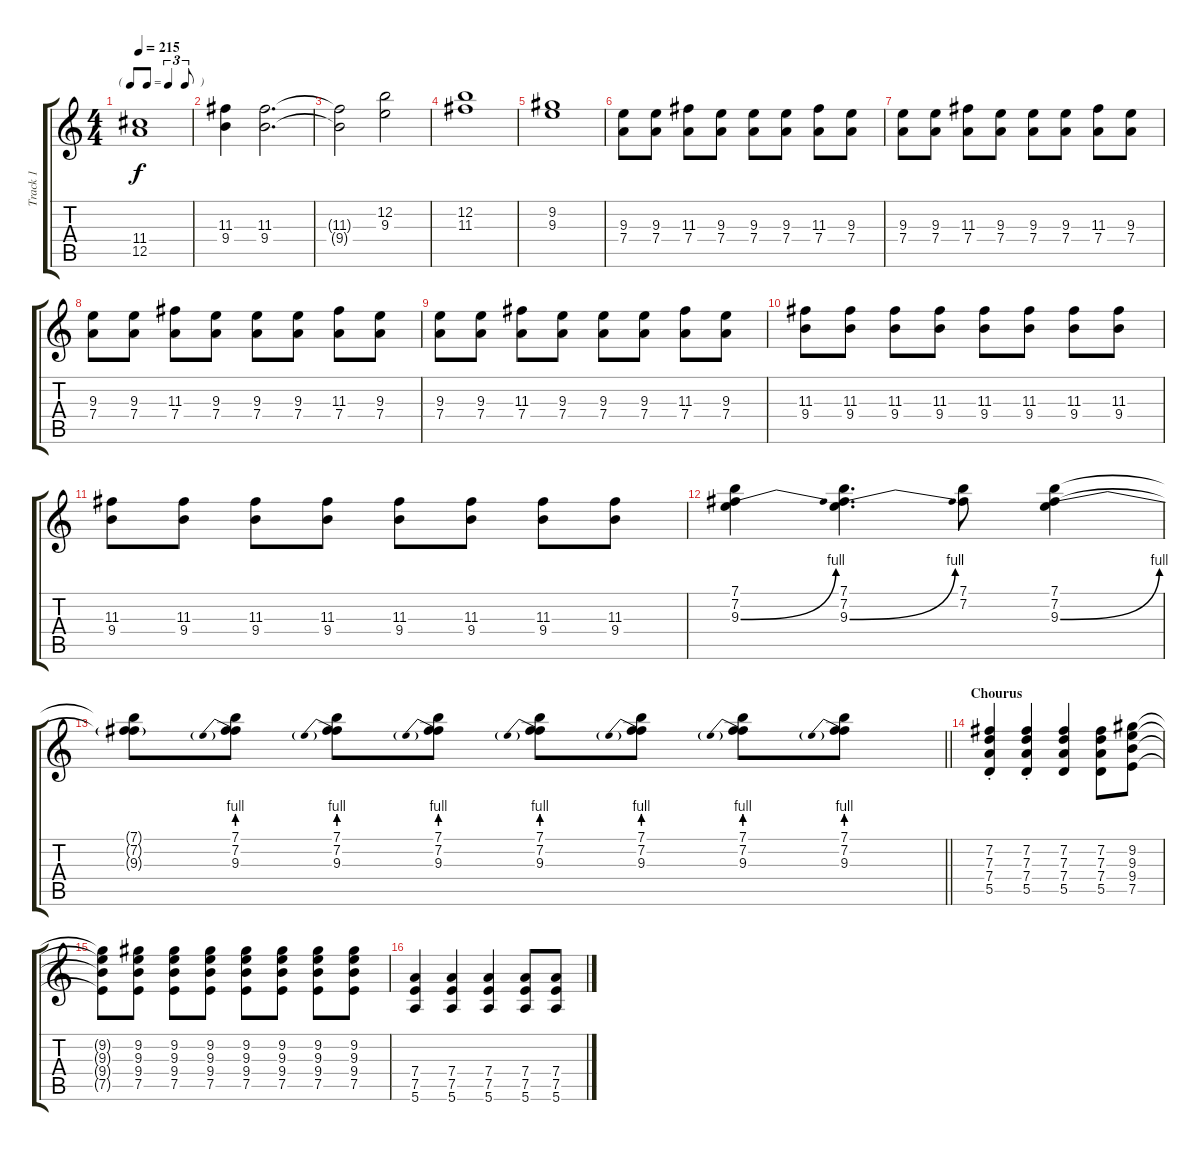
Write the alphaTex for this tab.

\track ("Track 1" "Track 1") {instrument distortionguitar}
\staff {score tabs}
\tuning (E4 B3 G3 D3 A2 E2) {hide}
\ts (4 4)
\tf triplet8th
\tempo 215
\clef g2
\ks c
(11.4 12.5).1{dy f} |
(11.3 9.4).4 (11.3 9.4).2{d} |
(11.3{t} 9.4{t}).2 (12.2 9.3).2 |
(12.2 11.3).1 |
(9.2 9.3).1 |
(9.3 7.4).8 (9.3 7.4).8 (11.3 7.4).8 (9.3 7.4).8 (9.3 7.4).8 (9.3 7.4).8 (11.3 7.4).8 (9.3 7.4).8 |
(9.3 7.4).8 (9.3 7.4).8 (11.3 7.4).8 (9.3 7.4).8 (9.3 7.4).8 (9.3 7.4).8 (11.3 7.4).8 (9.3 7.4).8 |
(9.3 7.4).8 (9.3 7.4).8 (11.3 7.4).8 (9.3 7.4).8 (9.3 7.4).8 (9.3 7.4).8 (11.3 7.4).8 (9.3 7.4).8 |
(9.3 7.4).8 (9.3 7.4).8 (11.3 7.4).8 (9.3 7.4).8 (9.3 7.4).8 (9.3 7.4).8 (11.3 7.4).8 (9.3 7.4).8 |
(11.3 9.4).8 (11.3 9.4).8 (11.3 9.4).8 (11.3 9.4).8 (11.3 9.4).8 (11.3 9.4).8 (11.3 9.4).8 (11.3 9.4).8 |
(11.3 9.4).8 (11.3 9.4).8 (11.3 9.4).8 (11.3 9.4).8 (11.3 9.4).8 (11.3 9.4).8 (11.3 9.4).8 (11.3 9.4).8 |
(7.1 7.2 9.3{be (bend 0 0 60 4)}).4 (7.1 7.2 9.3{be (bend 0 0 60 4)}).4{d} (7.1 7.2).8 (7.1 7.2 9.3{be (bend 0 0 60 4)}).4 |
\barLineRight lightlight
(7.1{t} 7.2{t} 9.3{t}).8 (7.1 7.2 9.3{be (prebend 0 4 60 4)}).8 (7.1 7.2 9.3{be (prebend 0 4 60 4)}).8 (7.1 7.2 9.3{be (prebend 0 4 60 4)}).8 (7.1 7.2 9.3{be (prebend 0 4 60 4)}).8 (7.1 7.2 9.3{be (prebend 0 4 60 4)}).8 (7.1 7.2 9.3{be (prebend 0 4 60 4)}).8 (7.1 7.2 9.3{be (prebend 0 4 60 4)}).8 |
\section ("" "Chourus")
(7.2{st} 7.3{st} 7.4{st} 5.5{st}).4 (7.2{st} 7.3{st} 7.4{st} 5.5{st}).4 (7.2 7.3 7.4 5.5).4 (7.2 7.3 7.4 5.5).8 (9.2 9.3 9.4 7.5).8 |
(9.2{t} 9.3{t} 9.4{t} 7.5{t}).8 (9.2 9.3 9.4 7.5).8 (9.2 9.3 9.4 7.5).8 (9.2 9.3 9.4 7.5).8 (9.2 9.3 9.4 7.5).8 (9.2 9.3 9.4 7.5).8 (9.2 9.3 9.4 7.5).8 (9.2 9.3 9.4 7.5).8 |
(7.4 7.5 5.6).4 (7.4 7.5 5.6).4 (7.4 7.5 5.6).4 (7.4 7.5 5.6).8 (7.4 7.5 5.6).8
